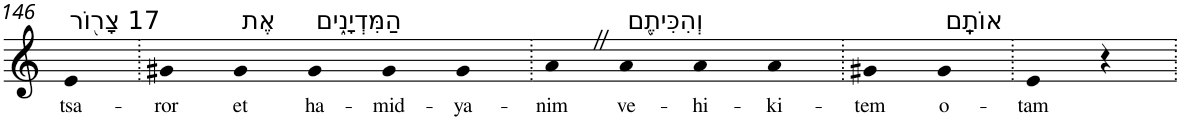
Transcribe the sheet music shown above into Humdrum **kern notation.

**kern	**text
*part1	*part1
*staff1	*staff1
*I"Piano	*
*I'Pno	*
!!LO:PB:g=z
*clefG2	*
*k[]	*
=146	=146
!LO:TX:a:t=17 צָר֖וֹר	!
!	!LO:LY:b
4e	tsa-
=147.	=147.
!	!LO:LY:b
4g#X	-ror
!LO:TX:a:t=אֶת	!
!	!LO:LY:b
4g#	et
!LO:TX:a:t=הַמִּדְיָנִ֑ים	!
!	!LO:LY:b
4g#	ha-
!	!LO:LY:b
4g#	-mid-
!	!LO:LY:b
4g#	-ya-
=148.	=148.
!	!LO:LY:b
4aZ	-nim
!LO:TX:a:t=וְהִכִּיתֶ֖ם	!
!	!LO:LY:b
4a	ve-
!	!LO:LY:b
4a	-hi-
!	!LO:LY:b
4a	-ki-
=149.	=149.
!	!LO:LY:b
4g#X	-tem
!LO:TX:a:t=אוֹתָֽם	!
!	!LO:LY:b
4g#	o-
=150.	=150.
!	!LO:LY:b
4e	-tam
4r	.
=.	=.
*-	*-
